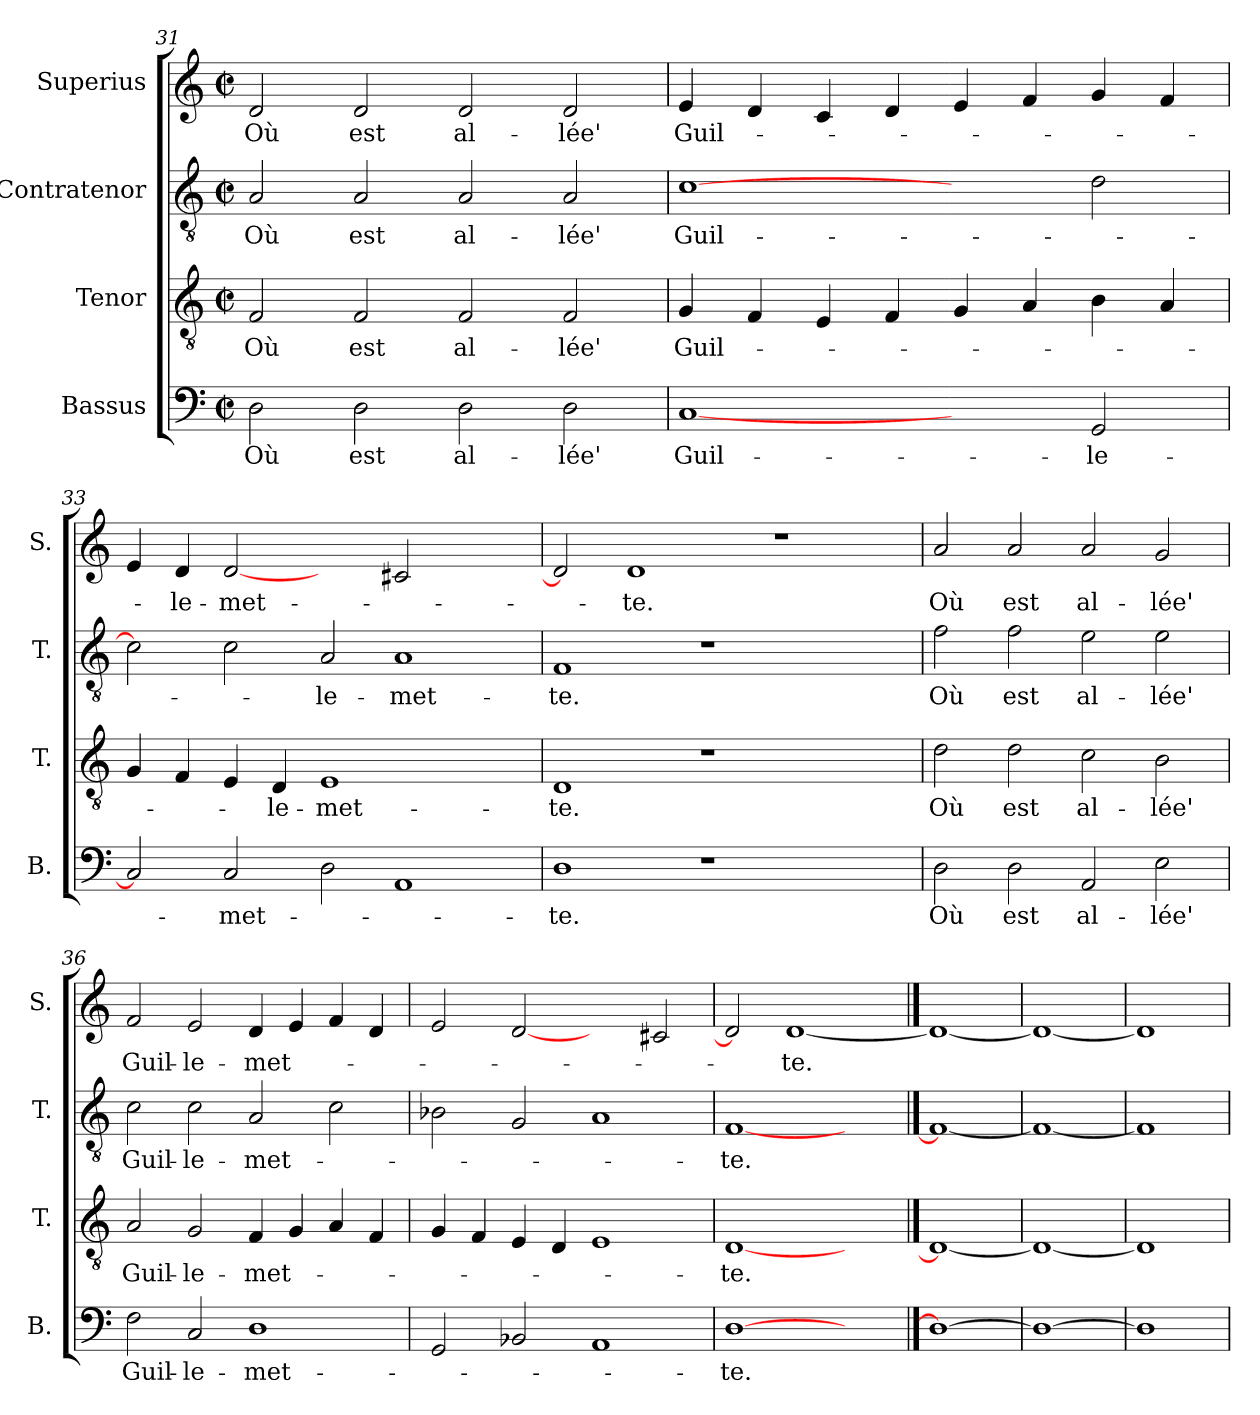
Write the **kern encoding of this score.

**kern	**text	**kern	**text	**kern	**text	**kern	**text
*part4	*part4	*part3	*part3	*part2	*part2	*part1	*part1
*staff4	*staff4	*staff3	*staff3	*staff2	*staff2	*staff1	*staff1
*I"Bassus	*	*I"Tenor	*	*I"Contratenor	*	*I"Superius	*
*I'B.	*	*I'T.	*	*I'T.	*	*I'S.	*
!!LO:LB:g=z
*clefF4	*	*clefGv2	*	*clefGv2	*	*clefG2	*
*k[]	*	*k[]	*	*k[]	*	*k[]	*
*C:	*	*C:	*	*C:	*	*C:	*
*M2/2	*	*M2/2	*	*M2/2	*	*M2/2	*
*met(c|)	*	*met(c|)	*	*met(c|)	*	*met(c|)	*
=31	=31	=31	=31	=31	=31	=31	=31
2D\	Où	2F/	Où	2A/	Où	2d/	Où
2D\	est	2F/	est	2A/	est	2d/	est
2D\	al-	2F/	al-	2A/	al-	2d/	al-
2D\	-lée'	2F/	-lée'	2A/	-lée'	2d/	-lée'
=32	=32	=32	=32	=32	=32	=32	=32
[1C/	Guil-	4G/	Guil-	[1c\	Guil-	4e/	Guil-
.	.	4F/	.	.	.	4d/	.
.	.	4E/	.	.	.	4c/	.
.	.	4F/	.	.	.	4d/	.
2ryy	.	4G/	.	2ryy	.	4e/	.
.	.	4A/	.	.	.	4f/	.
2GG/	-le-	4B\	.	2d\	.	4g/	.
.	.	4A/	.	.	.	4f/	.
=33	=33	=33	=33	=33	=33	=33	=33
2C/]	.	4G/	.	2c\]	.	4e/	.
.	.	4F/	.	.	.	4d/	-le-
2C/	-met-	4E/	.	2c\	.	[2d/	-met-
.	.	4D/	-le-	.	.	.	.
2D\	.	1E/	-met-	2A/	-le-	2ryy	.
1AA/	.	.	.	1A/	-met-	2c#X/	.
.	.	2ryy	.	.	.	2ryy	.
=34	=34	=34	=34	=34	=34	=34	=34
1D\	-te.	1D/	-te.	1F/	-te.	2d/]	.
.	.	.	.	.	.	1d/	-te.
1r	.	1r	.	1r	.	.	.
.	.	.	.	.	.	1r	.
2ryy	.	2ryy	.	2ryy	.	.	.
!!LO:PB:g=z
=35	=35	=35	=35	=35	=35	=35	=35
2D\	Où	2d\	Où	2f\	Où	2a/	Où
2D\	est	2d\	est	2f\	est	2a/	est
2AA/	al-	2c\	al-	2e\	al-	2a/	al-
2E\	-lée'	2B\	-lée'	2e\	-lée'	2g/	-lée'
=36	=36	=36	=36	=36	=36	=36	=36
2F\	Guil-	2A/	Guil-	2c\	Guil-	2f/	Guil-
2C/	-le-	2G/	-le-	2c\	-le-	2e/	-le-
1D\	-met-	4F/	-met-	2A/	-met-	4d/	-met-
.	.	4G/	.	.	.	4e/	.
.	.	4A/	.	2c\	.	4f/	.
.	.	4F/	.	.	.	4d/	.
=37	=37	=37	=37	=37	=37	=37	=37
2GG/	.	4G/	.	2B-X\	.	2e/	.
.	.	4F/	.	.	.	.	.
2BB-X/	.	4E/	.	2G/	.	[2d/	.
.	.	4D/	.	.	.	.	.
1AA/	.	1E/	.	1A/	.	2ryy	.
.	.	.	.	.	.	2c#X/	.
=38	=38	=38	=38	=38	=38	=38	=38
[1D\	-te.	[1D/	-te.	[1F/	-te.	2d/]	.
.	.	.	.	.	.	[1d/	-te.
2ryy	.	2ryy	.	2ryy	.	.	.
==39	==39	==39	==39	==39	==39	==39	==39
1D\_	.	1D/_	.	1F/_	.	1d/_	.
=40	=40	=40	=40	=40	=40	=40	=40
1D\_	.	1D/_	.	1F/_	.	1d/_	.
=41	=41	=41	=41	=41	=41	=41	=41
1D\]	.	1D/]	.	1F/]	.	1d/]	.
=	=	=	=	=	=	=	=
*-	*-	*-	*-	*-	*-	*-	*-
